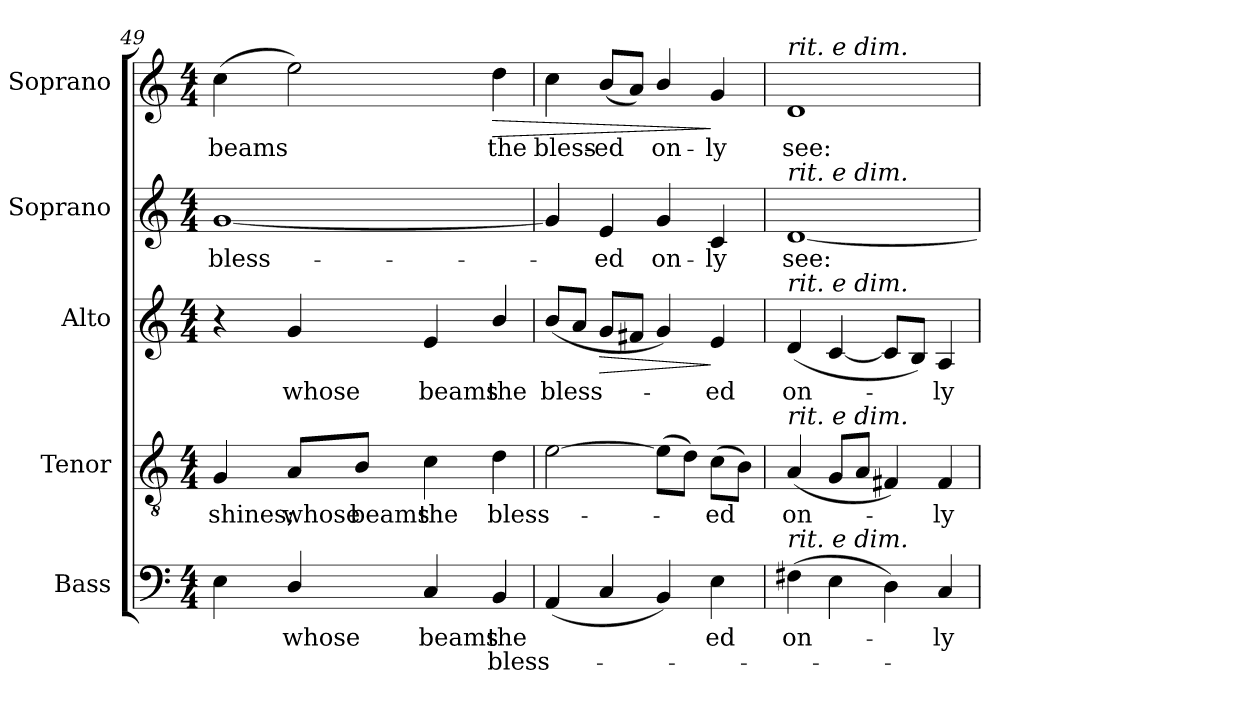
**kern	**text	**text	**kern	**text	**kern	**text	**dynam	**kern	**text	**kern	**text	**dynam
*part5	*part5	*part5	*part4	*part4	*part3	*part3	*part3	*part2	*part2	*part1	*part1	*part1
*staff5	*staff5	*staff5	*staff4	*staff4	*staff3	*staff3	*staff3	*staff2	*staff2	*staff1	*staff1	*staff1
*I"Bass	*	*	*I"Tenor	*	*I"Alto	*	*	*I"Soprano	*	*I"Soprano	*	*
*I'B.	*	*	*I'T.	*	*I'A.	*	*	*I'S.	*	*I'S.	*	*
!!LO:PB:g=z
*clefF4	*	*	*clefGv2	*	*clefG2	*	*	*clefG2	*	*clefG2	*	*
*	*	*	*ITrd7c12	*	*	*	*	*	*	*	*	*
*k[]	*	*	*k[]	*	*k[]	*	*	*k[]	*	*k[]	*	*
*C:	*	*	*C:	*	*C:	*	*	*C:	*	*C:	*	*
*M4/4	*	*	*M4/4	*	*M4/4	*	*	*M4/4	*	*M4/4	*	*
=49	=49	=49	=49	=49	=49	=49	=49	=49	=49	=49	=49	=49
!	!	!	!	!LO:LY:b:color=#000000	!	!	!	!	!	!	!	!
!	!	!	!	!	!	!	!	!	!LO:LY:b:color=#000000	!	!	!
!	!	!	!	!	!	!	!	!	!	!	!LO:LY:b:color=#000000	!
4Ei\	.	.	4GGi/	-shines;	4r	.	.	[1gi	bless-	(4cci\	beams	.
!	!LO:LY:b:color=#000000	!	!	!	!	!	!	!	!	!	!	!
!	!	!	!	!LO:LY:b:color=#000000	!	!	!	!	!	!	!	!
!	!	!	!	!	!	!LO:LY:b:color=#000000	!	!	!	!	!	!
4Di/	whose	.	8AAi/L	whose	4gi/	whose	.	.	.	2eei\)	.	.
!	!	!	!	!LO:LY:b:color=#000000	!	!	!	!	!	!	!	!
.	.	.	8BBi/J	beams	.	.	.	.	.	.	.	.
!	!LO:LY:b:color=#000000	!	!	!	!	!	!	!	!	!	!	!
!	!	!	!	!LO:LY:b:color=#000000	!	!	!	!	!	!	!	!
!	!	!	!	!	!	!LO:LY:b:color=#000000	!	!	!	!	!	!
4Ci/	beams	.	4Ci\	the	4ei/	beams	.	.	.	.	.	.
!	!LO:LY:b:color=#000000	!LO:LY:b:color=#000000	!	!	!	!	!	!	!	!	!	!
!	!	!	!	!LO:LY:b:color=#000000	!	!	!	!	!	!	!	!
!	!	!	!	!	!	!LO:LY:b:color=#000000	!	!	!	!	!	!
!	!	!	!	!	!	!	!	!	!	!	!LO:LY:b:color=#000000	!LO:HP:b
4BBi/	the	bless-	4Di\	bless-	4bi/	the	.	.	.	4ddi\	the	>
=50	=50	=50	=50	=50	=50	=50	=50	=50	=50	=50	=50	=50
!	!	!	!	!	!	!LO:LY:b:color=#000000	!	!	!	!	!	!
!	!	!	!	!	!	!	!	!	!	!	!LO:LY:b:color=#000000	!
(4AAi/	.	.	[2Ei\	.	(8bi/L	bless-	.	4gi/]	.	4cci\	bless-	.
.	.	.	.	.	8ai/J	.	.	.	.	.	.	.
!	!	!	!	!	!	!	!LO:HP:b	!	!	!	!	!
!	!	!	!	!	!	!	!	!	!LO:LY:b:color=#000000	!	!	!
!	!	!	!	!	!	!	!	!	!	!	!LO:LY:b:color=#000000	!
4Ci/	.	.	.	.	8gi/L	.	>	4ei/	-ed	(8bi/L	-ed	.
.	.	.	.	.	8f#Xi/J	.	.	.	.	8ai/J)	.	.
!	!	!	!	!	!	!	!	!	!LO:LY:b:color=#000000	!	!	!
!	!	!	!	!	!	!	!	!	!	!	!LO:LY:b:color=#000000	!
4BBi/)	.	.	(8Ei\L]	.	4gi/)	.	.	4gi/	on-	4bi/	on-	.
.	.	.	8Di\J)	.	.	.	.	.	.	.	.	.
!	!LO:LY:b:color=#000000	!	!	!	!	!	!	!	!	!	!	!
!	!	!	!	!LO:LY:b:color=#000000	!	!	!	!	!	!	!	!
!	!	!	!	!	!	!LO:LY:b:color=#000000	!	!	!	!	!	!
!	!	!	!	!	!	!	!	!	!LO:LY:b:color=#000000	!	!	!
!	!	!	!	!	!	!	!	!	!	!	!LO:LY:b:color=#000000	!
4Ei\	-ed	.	(8Ci\L	-ed	4ei/	-ed	]	4ci/	-ly	4gi/	-ly	]
.	.	.	8BBi\J)	.	.	.	.	.	.	.	.	.
=51	=51	=51	=51	=51	=51	=51	=51	=51	=51	=51	=51	=51
!	!LO:LY:b:color=#000000	!	!	!	!	!	!	!	!	!	!	!
!	!	!	!	!LO:LY:b:color=#000000	!	!	!	!	!	!	!	!
!	!	!	!	!	!	!LO:LY:b:color=#000000	!	!	!	!	!	!
!	!	!	!	!	!	!	!	!	!LO:LY:b:color=#000000	!	!	!
!	!	!	!	!	!	!	!	!	!	!LO:TX:a:i:t=rit.  e  dim.	!	!
!	!	!	!	!	!	!	!	!LO:TX:a:i:t=rit.  e  dim.	!	!	!	!
!	!	!	!	!	!LO:TX:a:i:t=rit.  e  dim.	!	!	!	!	!	!	!
!	!	!	!LO:TX:a:i:t=rit.  e  dim.	!	!	!	!	!	!	!	!	!
!LO:TX:a:i:t=rit.  e  dim.	!	!	!	!	!	!	!	!	!	!	!	!
!	!	!	!	!	!	!	!	!	!	!	!LO:LY:b:color=#000000	!
(4F#Xi\	on-	.	(4AAi/	on-	(4di/	on-	.	[1di	see:	1di	see:	.
4Ei\	.	.	8GGi/L	.	[4ci/	.	.	.	.	.	.	.
.	.	.	8AAi/J	.	.	.	.	.	.	.	.	.
4Di\)	.	.	4FF#Xi/)	.	8ci/L]	.	.	.	.	.	.	.
.	.	.	.	.	8Bi/J)	.	.	.	.	.	.	.
!	!LO:LY:b:color=#000000	!	!	!	!	!	!	!	!	!	!	!
!	!	!	!	!LO:LY:b:color=#000000	!	!	!	!	!	!	!	!
!	!	!	!	!	!	!LO:LY:b:color=#000000	!	!	!	!	!	!
4Ci/	-ly	.	4FF#i/	-ly	4Ai/	-ly	.	.	.	.	.	.
=	=	=	=	=	=	=	=	=	=	=	=	=
*-	*-	*-	*-	*-	*-	*-	*-	*-	*-	*-	*-	*-
